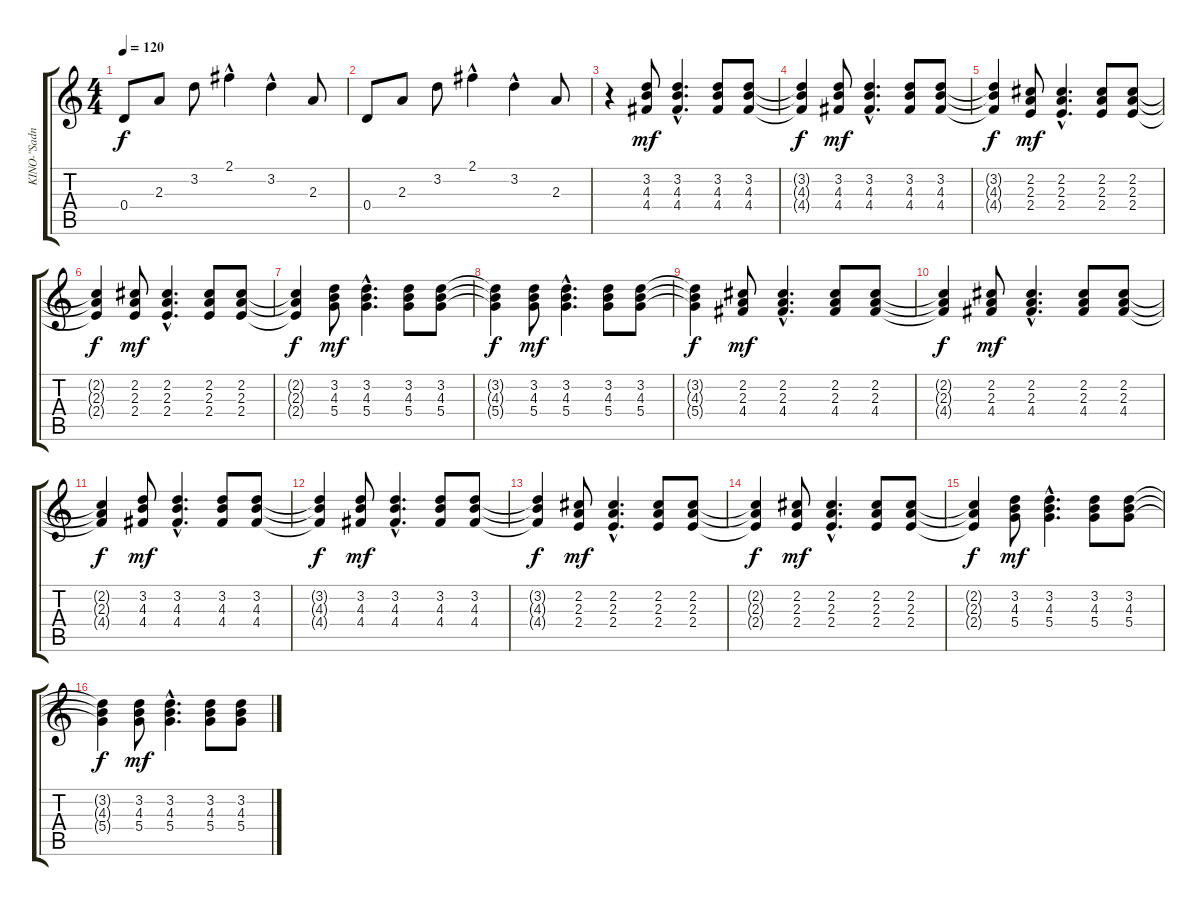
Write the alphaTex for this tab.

\track ("KINO-\"Sadness\"" "KINO-\"Sadn") {instrument electricguitarclean}
\staff {score tabs}
\tuning (E4 B3 G3 D3 A2 E2) {hide}
\ts (4 4)
\tempo 120
\clef g2
\ks c
0.4.8{dy f} 2.3.8 3.2.8 2.1{hac}.4 3.2{hac}.4 2.3.8 |
0.4.8 2.3.8 3.2.8 2.1{hac}.4 3.2{hac}.4 2.3.8 |
r.4 (3.2 4.3 4.4).8{dy mf} (3.2{hac} 4.3{hac} 4.4{hac}).4{d} (3.2 4.3 4.4).8 (3.2 4.3 4.4).8 |
(3.2{t} 4.3{t} 4.4{t}).4{dy f} (3.2 4.3 4.4).8{dy mf} (3.2{hac} 4.3{hac} 4.4{hac}).4{d} (3.2 4.3 4.4).8 (3.2 4.3 4.4).8 |
(3.2{t} 4.3{t} 4.4{t}).4{dy f} (2.2 2.3 2.4).8{dy mf} (2.2{hac} 2.3{hac} 2.4{hac}).4{d} (2.2 2.3 2.4).8 (2.2 2.3 2.4).8 |
(2.2{t} 2.3{t} 2.4{t}).4{dy f} (2.2 2.3 2.4).8{dy mf} (2.2{hac} 2.3{hac} 2.4{hac}).4{d} (2.2 2.3 2.4).8 (2.2 2.3 2.4).8 |
(2.2{t} 2.3{t} 2.4{t}).4{dy f} (3.2 4.3 5.4).8{dy mf} (3.2{hac} 4.3{hac} 5.4{hac}).4{d} (3.2 4.3 5.4).8 (3.2 4.3 5.4).8 |
(3.2{t} 4.3{t} 5.4{t}).4{dy f} (3.2 4.3 5.4).8{dy mf} (3.2{hac} 4.3{hac} 5.4{hac}).4{d} (3.2 4.3 5.4).8 (3.2 4.3 5.4).8 |
(3.2{t} 4.3{t} 5.4{t}).4{dy f} (2.2 2.3 4.4).8{dy mf} (2.2{hac} 2.3{hac} 4.4{hac}).4{d} (2.2 2.3 4.4).8 (2.2 2.3 4.4).8 |
(2.2{t} 2.3{t} 4.4{t}).4{dy f} (2.2 2.3 4.4).8{dy mf} (2.2{hac} 2.3{hac} 4.4{hac}).4{d} (2.2 2.3 4.4).8 (2.2 2.3 4.4).8 |
(2.2{t} 2.3{t} 4.4{t}).4{dy f} (3.2 4.3 4.4).8{dy mf} (3.2{hac} 4.3{hac} 4.4{hac}).4{d} (3.2 4.3 4.4).8 (3.2 4.3 4.4).8 |
(3.2{t} 4.3{t} 4.4{t}).4{dy f} (3.2 4.3 4.4).8{dy mf} (3.2{hac} 4.3{hac} 4.4{hac}).4{d} (3.2 4.3 4.4).8 (3.2 4.3 4.4).8 |
(3.2{t} 4.3{t} 4.4{t}).4{dy f} (2.2 2.3 2.4).8{dy mf} (2.2{hac} 2.3{hac} 2.4{hac}).4{d} (2.2 2.3 2.4).8 (2.2 2.3 2.4).8 |
(2.2{t} 2.3{t} 2.4{t}).4{dy f} (2.2 2.3 2.4).8{dy mf} (2.2{hac} 2.3{hac} 2.4{hac}).4{d} (2.2 2.3 2.4).8 (2.2 2.3 2.4).8 |
(2.2{t} 2.3{t} 2.4{t}).4{dy f} (3.2 4.3 5.4).8{dy mf} (3.2{hac} 4.3{hac} 5.4{hac}).4{d} (3.2 4.3 5.4).8 (3.2 4.3 5.4).8 |
(3.2{t} 4.3{t} 5.4{t}).4{dy f} (3.2 4.3 5.4).8{dy mf} (3.2{hac} 4.3{hac} 5.4{hac}).4{d} (3.2 4.3 5.4).8 (3.2 4.3 5.4).8
